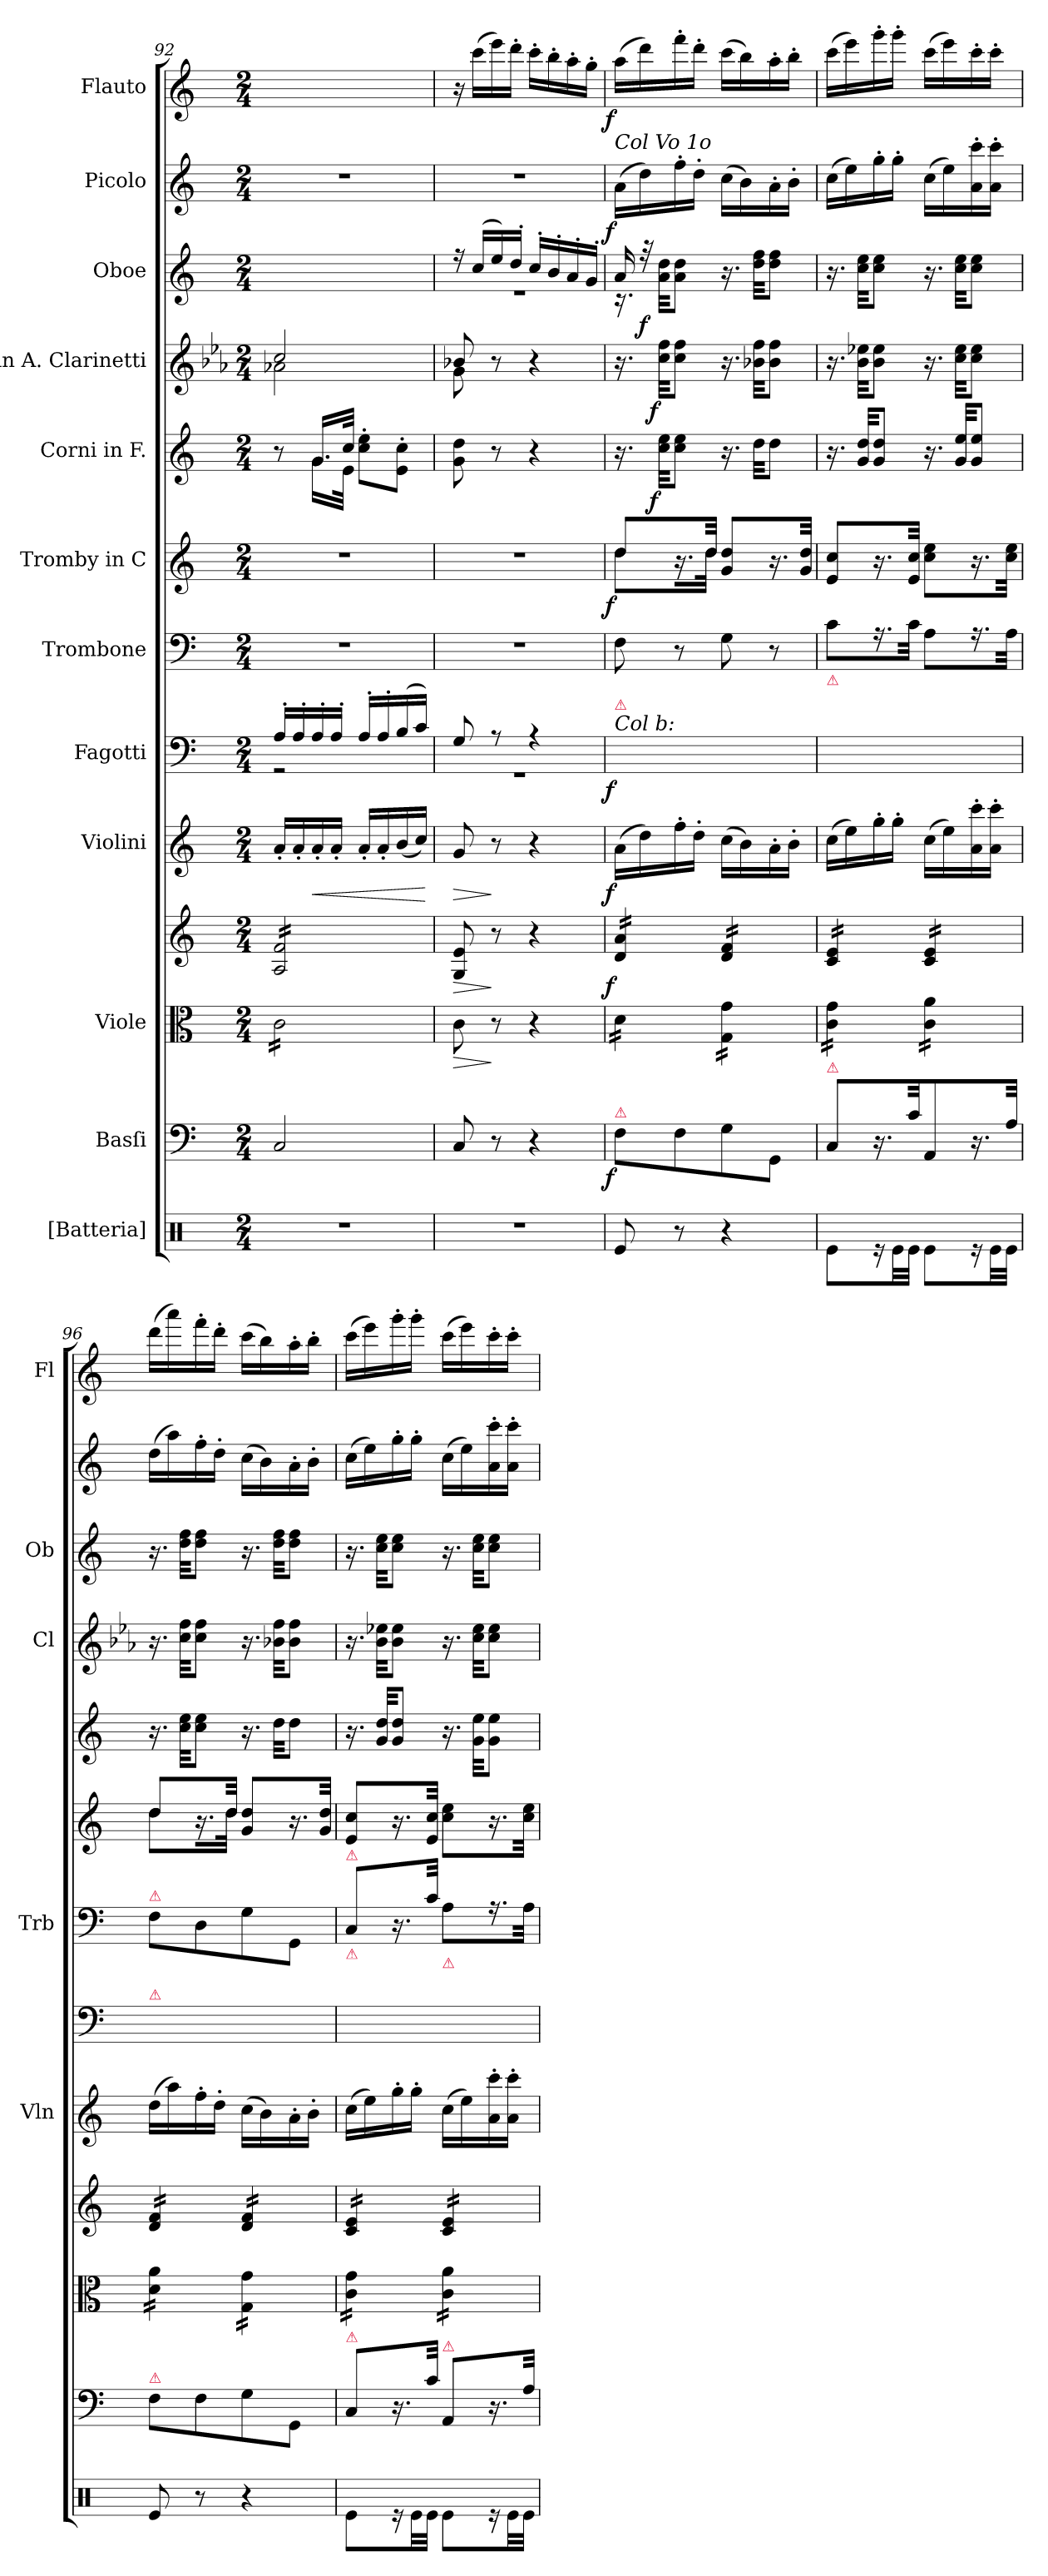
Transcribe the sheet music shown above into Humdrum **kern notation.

**kern	**kern	**dynam	**kern	**dynam	**kern	**dynam	**kern	**dynam	**kern	**dynam	**kern	**kern	**dynam	**kern	**dynam	**kern	**dynam	**kern	**dynam	**kern	**dynam	**kern	**dynam
*part13	*part12	*part12	*part11	*part11	*part10	*part10	*part9	*part9	*part8	*part8	*part7	*part6	*part6	*part5	*part5	*part4	*part4	*part3	*part3	*part2	*part2	*part1	*part1
*staff13	*staff12	*staff12	*staff11	*staff11	*staff10	*staff10	*staff9	*staff9	*staff8	*staff8	*staff7	*staff6	*staff6	*staff5	*staff5	*staff4	*staff4	*staff3	*staff3	*staff2	*staff2	*staff1	*staff1
*I"[Batteria]	*I"Basſi	*	*I"Viole	*	*	*	*I"Violini	*	*I"Fagotti	*	*I"Trombone	*I"Tromby in C	*	*I"Corni in F.	*	*I"in A. Clarinetti	*	*I"Oboe	*	*I"Picolo	*	*I"Flauto	*
*	*	*	*	*	*	*	*I'Vln	*	*	*	*I'Trb	*	*	*	*	*I'Cl	*	*I'Ob	*	*	*	*I'Fl	*
*clefX	*clefF4	*	*clefC3	*	*clefG2	*	*clefG2	*	*clefF4	*	*clefF4	*clefG2	*	*clefG2	*	*clefG2	*	*clefG2	*	*clefG2	*	*clefG2	*
*	*	*	*	*	*	*	*	*	*	*	*	*	*	*ITrd4c7	*	*ITrd2c3	*	*	*	*	*	*	*
*k[]	*k[]	*	*k[]	*	*k[]	*	*k[]	*	*k[]	*	*k[]	*k[]	*	*k[b-]	*	*k[]	*	*k[]	*	*k[]	*	*k[]	*
*M2/4	*M2/4	*	*M2/4	*	*M2/4	*	*M2/4	*	*M2/4	*	*M2/4	*M2/4	*	*M2/4	*	*M2/4	*	*M2/4	*	*M2/4	*	*M2/4	*
=92	=92	=92	=92	=92	=92	=92	=92	=92	=92	=92	=92	=92	=92	=92	=92	=92	=92	=92	=92	=92	=92	=92	=92
*	*	*	*	*	*	*	*	*	*^	*	*	*	*	*^	*	*^	*	*	*	*	*	*	*
*	*	*	*tremolo	*	*	*	*	*	*	*	*	*	*	*	*	*	*	*	*	*	*	*	*	*	*	*
*	*	*	*	*	*tremolo	*	*	*	*	*	*	*	*	*	*	*	*	*	*	*	*	*	*	*	*	*
2r	2C/	.	16c\LL	.	16A/ 16f/LL	.	16a'/LL	.	16A'/LL	2rGG	.	2r	2r	.	8r	8ryy	.	2a/	2fn\	.	2ryy	.	2r	.	2ryy	.
.	.	.	16c\	.	16A/ 16f/	.	16a'/	.	16A'/	.	.	.	.	.	.	.	.	.	.	.	.	.	.	.	.	.
!	!	!	!	!	!	!	!	!LO:HP:b	!	!	!	!	!	!	!	!	!	!	!	!	!	!	!	!	!	!
.	.	.	16c\	.	16A/ 16f/	.	16a'/	<	16A'/	.	.	.	.	.	16.c/LL	16.c\LL	.	.	.	.	.	.	.	.	.	.
.	.	.	16c\	.	16A/ 16f/	.	16a'/JJ	.	16A'/JJ	.	.	.	.	.	.	.	.	.	.	.	.	.	.	.	.	.
.	.	.	.	.	.	.	.	.	.	.	.	.	.	.	32f/JJk	32A\JJk	.	.	.	.	.	.	.	.	.	.
.	.	.	16c\	.	16A/ 16f/	.	16a'/LL	.	16A'/LL	.	.	.	.	.	8f'\ 8a'\L	4ryy	.	.	.	.	.	.	.	.	.	.
.	.	.	16c\	.	16A/ 16f/	.	16a'/	.	16A'/	.	.	.	.	.	.	.	.	.	.	.	.	.	.	.	.	.
.	.	.	16c\	.	16A/ 16f/	.	(<16b/	.	(>16B/	.	.	.	.	.	8A'\ 8f'\J	.	.	.	.	.	.	.	.	.	.	.
.	.	.	16c\JJ	.	16A/ 16f/JJ	.	16cc/JJ)	.	16c/JJ)	.	.	.	.	.	.	.	.	.	.	.	.	.	.	.	.	.
*	*	*	*	*	*Xtremolo	*	*	*	*	*	*	*	*	*	*	*	*	*	*	*	*	*	*	*	*	*
*	*	*	*Xtremolo	*	*	*	*	*	*	*	*	*	*	*	*	*	*	*	*	*	*	*	*	*	*	*
*	*	*	*	*	*	*	*	*	*	*	*	*	*	*	*v	*v	*	*	*	*	*	*	*	*	*	*
*	*	*	*	*	*	*	*	*	*v	*v	*	*	*	*	*	*	*v	*v	*	*	*	*	*	*	*
.	.	.	.	.	.	.	.	[	.	.	.	.	.	.	.	.	.	.	.	.	.	.	.
=93	=93	=93	=93	=93	=93	=93	=93	=93	=93	=93	=93	=93	=93	=93	=93	=93	=93	=93	=93	=93	=93	=93	=93
!	!	!	!	!LO:HP:b	!	!LO:HP:b	!	!LO:HP:b	!	!	!	!	!	!	!	!	!	!	!	!	!	!	!
*	*	*	*	*	*	*	*	*	*^	*	*	*	*	*	*	*^	*	*^	*	*	*	*	*
2r	8C/	.	8c\	>	8G/ 8e/	>	8g/	>	8G/	2rGG	.	2r	2r	.	8c\ 8g\	.	8gn/	8e\	.	16r	2re	.	2r	.	16r	.
.	.	.	.	.	.	.	.	.	.	.	.	.	.	.	.	.	.	.	.	(<16cc/LL	.	.	.	.	(>16ccc\LL	.
.	8r	.	8r	]	8r	]	8r	]	8r	.	.	.	.	.	8r	.	8r	8ryy	.	16ee/)	.	.	.	.	16eee\)	.
.	.	.	.	.	.	.	.	.	.	.	.	.	.	.	.	.	.	.	.	16dd'</JJ	.	.	.	.	16ddd'\JJ	.
.	4r	.	4r	.	4r	.	4r	.	4r	.	.	.	.	.	4r	.	4r	4ryy	.	16cc'</LL	.	.	.	.	16ccc'\LL	.
.	.	.	.	.	.	.	.	.	.	.	.	.	.	.	.	.	.	.	.	16b'</	.	.	.	.	16bb'\	.
.	.	.	.	.	.	.	.	.	.	.	.	.	.	.	.	.	.	.	.	16a'</	.	.	.	.	16aa'\	.
.	.	.	.	.	.	.	.	.	.	.	.	.	.	.	.	.	.	.	.	16g'</JJ	.	.	.	.	16gg'\JJ	.
*	*	*	*	*	*	*	*	*	*v	*v	*	*	*	*	*	*	*v	*v	*	*	*	*	*	*	*	*
=94	=94	=94	=94	=94	=94	=94	=94	=94	=94	=94	=94	=94	=94	=94	=94	=94	=94	=94	=94	=94	=94	=94	=94	=94
*	*	*	*	*	*	*	*	*	*	*	*	*^	*	*	*	*	*	*	*	*	*	*	*	*
!	!	!	!	!	!	!	!	!	!	!	!	!	!	!	!	!	!	!	!	!	!	!LO:TX:a:i:t=Col Vo 1o	!	!	!
!	!	!	!	!	!	!	!	!	!LO:TX:a:i:t=Col b&colon;	!	!	!	!	!	!	!	!	!	!	!	!	!	!	!	!
!	!	!	!	!	!	!	!	!	!LO:TX:a:color=crimson:t=⚠	!	!	!	!	!	!	!	!	!	!	!	!	!	!	!	!
!	!LO:TX:a:color=crimson:t=⚠	!	!	!	!	!	!	!	!	!	!	!	!	!	!	!	!	!	!	!	!	!	!	!	!
!	!	!LO:DY:b:rj	!	!	!	!LO:DY:b:rj	!	!LO:DY:b:rj	!	!LO:DY:b:rj	!	!	!	!LO:DY:b:rj	!	!	!	!	!	!	!	!	!LO:DY:b:rj	!	!LO:DY:b:rj
*	*	*	*tremolo	*	*	*	*	*	*	*	*	*	*	*	*	*	*	*	*	*	*	*	*	*	*
*	*	*	*	*	*tremolo	*	*	*	*	*	*	*	*	*	*	*	*	*	*	*	*	*	*	*	*
8Re/	8F\L	f	16d\LL	.	16d/ 16a/LL	f	(>16a\LL	f	8F\Lyy	f	8F\	8dd/L	8dd\L	f	16.r	.	16.r	.	16a/	16.r	.	(>16a\LL	f	(16aa\LL	f
!	!	!	!	!	!	!	!	!	!	!	!	!	!	!	!	!	!	!	!	!	!LO:DY:b	!	!	!	!
.	.	.	16d\	.	16d/ 16a/	.	16dd\)	.	.	.	.	.	.	.	.	.	.	.	32r	.	f	16dd\)	.	16ddd\)	.
!	!	!	!	!	!	!	!	!	!	!	!	!	!	!	!	!LO:DY:b:rj	!	!LO:DY:b:rj	!	!	!	!	!	!	!
.	.	.	.	.	.	.	.	.	.	.	.	.	.	.	32f\ 32a\KKL	f	32a\ 32dd\KKL	f	32a\ 32dd\KKL	32ryy	.	.	.	.	.
8r	8F\	.	16d\	.	16d/ 16a/	.	16ff'\	.	8F\yy	.	8r	16.r	16.ryy	.	8f\ 8a\J	.	8a\ 8dd\J	.	8a\ 8dd\J	8ryy	.	16ff'\	.	16fff'\	.
.	.	.	16d\JJ	.	16d/ 16a/JJ	.	16dd'\JJ	.	.	.	.	.	.	.	.	.	.	.	.	.	.	16dd'\JJ	.	16ddd'\JJ	.
.	.	.	.	.	.	.	.	.	.	.	.	32dd/Jkk	32dd\Jkk	.	.	.	.	.	.	.	.	.	.	.	.
4r	8G\	.	16G\ 16g\LL	.	16d/ 16f/LL	.	(>16cc\LL	.	8G\yy	.	8G\	8g/ 8dd/L	4ryy	.	16.r	.	16.r	.	16.r	4ryy	.	(>16cc\LL	.	(16ccc\LL	.
.	.	.	16G\ 16g\	.	16d/ 16f/	.	16b\)	.	.	.	.	.	.	.	.	.	.	.	.	.	.	16b\)	.	16bb\)	.
.	.	.	.	.	.	.	.	.	.	.	.	.	.	.	32g\KKL	.	32gn\ 32dd\KKL	.	32dd\ 32ff\KKL	.	.	.	.	.	.
.	8GG/J	.	16G\ 16g\	.	16d/ 16f/	.	16a'\	.	8GG/Jyy	.	8r	16.r	.	.	8g\J	.	8g\ 8dd\J	.	8dd\ 8ff\J	.	.	16a'\	.	16aa'\	.
.	.	.	16G\ 16g\JJ	.	16d/ 16f/JJ	.	16b'\JJ	.	.	.	.	.	.	.	.	.	.	.	.	.	.	16b'\JJ	.	16bb'\JJ	.
.	.	.	.	.	.	.	.	.	.	.	.	32g/ 32dd/Jkk	.	.	.	.	.	.	.	.	.	.	.	.	.
*	*	*	*	*	*	*	*	*	*	*	*	*v	*v	*	*	*	*	*	*v	*v	*	*	*	*	*
=95	=95	=95	=95	=95	=95	=95	=95	=95	=95	=95	=95	=95	=95	=95	=95	=95	=95	=95	=95	=95	=95	=95	=95
!	!	!	!	!	!	!	!	!	!LO:TX:a:color=crimson:t=⚠	!	!	!	!	!	!	!	!	!	!	!	!	!	!
!	!LO:TX:a:color=crimson:t=⚠	!	!	!	!	!	!	!	!	!	!	!	!	!	!	!	!	!	!	!	!	!	!
8Re\L	8C/L	.	16c\ 16g\LL	.	16c/ 16e/LL	.	(>16cc\LL	.	8C/Lyy	.	8c\L	8e/ 8cc/L	.	16.r	.	16.r	.	16.r	.	(>16cc\LL	.	(>16ccc\LL	.
.	.	.	16c\ 16g\	.	16c/ 16e/	.	16ee\)	.	.	.	.	.	.	.	.	.	.	.	.	16ee\)	.	16eee\)	.
.	.	.	.	.	.	.	.	.	.	.	.	.	.	32c/ 32g/KKL	.	32g\ 32ccn\KKL	.	32cc\ 32ee\KKL	.	.	.	.	.
16r	16.r	.	16c\ 16g\	.	16c/ 16e/	.	16gg'\	.	16.ryy	.	16.r	16.r	.	8c/ 8g/J	.	8g\ 8cc\J	.	8cc\ 8ee\J	.	16gg'\	.	16ggg'\	.
32Re\LL	.	.	16c\ 16g\JJ	.	16c/ 16e/JJ	.	16gg'\JJ	.	.	.	.	.	.	.	.	.	.	.	.	16gg'\JJ	.	16ggg'\JJ	.
32Re\JJJ	32c\KK	.	.	.	.	.	.	.	32c\KKyy	.	32c\Jkk	32e/ 32cc/Jkk	.	.	.	.	.	.	.	.	.	.	.
8Re\L	8AA/	.	16c\ 16a\LL	.	16c/ 16e/LL	.	(>16cc\LL	.	8AA/yy	.	8A\L	8cc\ 8ee\L	.	16.r	.	16.r	.	16.r	.	(>16cc\LL	.	(>16ccc\LL	.
.	.	.	16c\ 16a\	.	16c/ 16e/	.	16ee\)	.	.	.	.	.	.	.	.	.	.	.	.	16ee\)	.	16eee\)	.
.	.	.	.	.	.	.	.	.	.	.	.	.	.	32c/ 32a/KKL	.	32a\ 32cc\KKL	.	32cc\ 32ee\KKL	.	.	.	.	.
16r	16.r	.	16c\ 16a\	.	16c/ 16e/	.	16a'\ 16ccc'\	.	16.ryy	.	16.r	16.r	.	8c/ 8a/J	.	8a\ 8cc\J	.	8cc\ 8ee\J	.	16a'\ 16ccc'\	.	16ccc'\	.
32Re\LL	.	.	16c\ 16a\JJ	.	16c/ 16e/JJ	.	16a'\ 16ccc'\JJ	.	.	.	.	.	.	.	.	.	.	.	.	16a'\ 16ccc'\JJ	.	16ccc'\JJ	.
32Re\JJJ	32A\Jkk	.	.	.	.	.	.	.	32A\Jkkyy	.	32A\Jkk	32cc\ 32ee\Jkk	.	.	.	.	.	.	.	.	.	.	.
=96	=96	=96	=96	=96	=96	=96	=96	=96	=96	=96	=96	=96	=96	=96	=96	=96	=96	=96	=96	=96	=96	=96	=96
*	*	*	*	*	*	*	*	*	*	*	*	*^	*	*	*	*	*	*	*	*	*	*	*
!	!	!	!	!	!	!	!	!	!	!	!LO:TX:a:color=crimson:t=⚠	!	!	!	!	!	!	!	!	!	!	!	!	!
!	!	!	!	!	!	!	!	!	!LO:TX:a:color=crimson:t=⚠	!	!	!	!	!	!	!	!	!	!	!	!	!	!	!
!	!LO:TX:a:color=crimson:t=⚠	!	!	!	!	!	!	!	!	!	!	!	!	!	!	!	!	!	!	!	!	!	!	!
8Re/	8F\L	.	16d\ 16a\LL	.	16d/ 16f/LL	.	(>16dd\LL	.	8F\Lyy	.	8F\L	8dd/L	8dd\L	.	16.r	.	16.r	.	16.r	.	(>16dd\LL	.	(>16ddd\LL	.
.	.	.	16d\ 16a\	.	16d/ 16f/	.	16aa\)	.	.	.	.	.	.	.	.	.	.	.	.	.	16aa\)	.	16aaa\)	.
.	.	.	.	.	.	.	.	.	.	.	.	.	.	.	32f\ 32a\KKL	.	32a\ 32dd\KKL	.	32dd\ 32ff\KKL	.	.	.	.	.
8r	8F\	.	16d\ 16a\	.	16d/ 16f/	.	16ff'\	.	8F\yy	.	8D\	16.r	16.ryy	.	8f\ 8a\J	.	8a\ 8dd\J	.	8dd\ 8ff\J	.	16ff'\	.	16fff'\	.
.	.	.	16d\ 16a\JJ	.	16d/ 16f/JJ	.	16dd'\JJ	.	.	.	.	.	.	.	.	.	.	.	.	.	16dd'\JJ	.	16ddd'\JJ	.
.	.	.	.	.	.	.	.	.	.	.	.	32dd/Jkk	32dd\Jkk	.	.	.	.	.	.	.	.	.	.	.
4r	8G\	.	16G\ 16g\LL	.	16d/ 16f/LL	.	(>16cc\LL	.	8G\yy	.	8G\	8g/ 8dd/L	4ryy	.	16.r	.	16.r	.	16.r	.	(>16cc\LL	.	(>16ccc\LL	.
.	.	.	16G\ 16g\	.	16d/ 16f/	.	16b\)	.	.	.	.	.	.	.	.	.	.	.	.	.	16b\)	.	16bb\)	.
.	.	.	.	.	.	.	.	.	.	.	.	.	.	.	32g\KKL	.	32gn\ 32dd\KKL	.	32dd\ 32ff\KKL	.	.	.	.	.
.	8GG/J	.	16G\ 16g\	.	16d/ 16f/	.	16a'\	.	8GG/Jyy	.	8GG/J	16.r	.	.	8g\J	.	8g\ 8dd\J	.	8dd\ 8ff\J	.	16a'\	.	16aa'\	.
.	.	.	16G\ 16g\JJ	.	16d/ 16f/JJ	.	16b'\JJ	.	.	.	.	.	.	.	.	.	.	.	.	.	16b'\JJ	.	16bb'\JJ	.
.	.	.	.	.	.	.	.	.	.	.	.	32g/ 32dd/Jkk	.	.	.	.	.	.	.	.	.	.	.	.
*	*	*	*	*	*	*	*	*	*	*	*	*v	*v	*	*	*	*	*	*	*	*	*	*	*
=97	=97	=97	=97	=97	=97	=97	=97	=97	=97	=97	=97	=97	=97	=97	=97	=97	=97	=97	=97	=97	=97	=97	=97
!	!	!	!	!	!	!	!	!	!	!	!LO:TX:a:color=crimson:t=⚠	!	!	!	!	!	!	!	!	!	!	!	!
!	!	!	!	!	!	!	!	!	!LO:TX:a:color=crimson:t=⚠	!	!	!	!	!	!	!	!	!	!	!	!	!	!
!	!LO:TX:a:color=crimson:t=⚠	!	!	!	!	!	!	!	!	!	!	!	!	!	!	!	!	!	!	!	!	!	!
8Re\L	8C/L	.	16c\ 16g\LL	.	16c/ 16e/LL	.	(>16cc\LL	.	8C/Lyy	.	8C/L	8e/ 8cc/L	.	16.r	.	16.r	.	16.r	.	(>16cc\LL	.	(>16ccc\LL	.
.	.	.	16c\ 16g\	.	16c/ 16e/	.	16ee\)	.	.	.	.	.	.	.	.	.	.	.	.	16ee\)	.	16eee\)	.
.	.	.	.	.	.	.	.	.	.	.	.	.	.	32c/ 32g/KKL	.	32g\ 32ccn\KKL	.	32cc\ 32ee\KKL	.	.	.	.	.
16r	16.r	.	16c\ 16g\	.	16c/ 16e/	.	16gg'\	.	16.ryy	.	16.r	16.r	.	8c/ 8g/J	.	8g\ 8cc\J	.	8cc\ 8ee\J	.	16gg'\	.	16ggg'\	.
32Re\LL	.	.	16c\ 16g\JJ	.	16c/ 16e/JJ	.	16gg'\JJ	.	.	.	.	.	.	.	.	.	.	.	.	16gg'\JJ	.	16ggg'\JJ	.
32Re\JJJ	32c\Jkk	.	.	.	.	.	.	.	32c\Jkkyy	.	32c\Jkk	32e/ 32cc/Jkk	.	.	.	.	.	.	.	.	.	.	.
!	!	!	!	!	!	!	!	!	!LO:TX:a:color=crimson:t=⚠	!	!	!	!	!	!	!	!	!	!	!	!	!	!
!	!LO:TX:a:color=crimson:t=⚠	!	!	!	!	!	!	!	!	!	!	!	!	!	!	!	!	!	!	!	!	!	!
8Re\L	8AA/L	.	16c\ 16a\LL	.	16c/ 16e/LL	.	(>16cc\LL	.	8AA/Lyy	.	8A\L	8cc\ 8ee\L	.	16.r	.	16.r	.	16.r	.	(16cc\LL	.	(>16ccc\LL	.
.	.	.	16c\ 16a\	.	16c/ 16e/	.	16ee\)	.	.	.	.	.	.	.	.	.	.	.	.	16ee\)	.	16eee\)	.
.	.	.	.	.	.	.	.	.	.	.	.	.	.	32c\ 32a\KKL	.	32a\ 32cc\KKL	.	32cc\ 32ee\KKL	.	.	.	.	.
16r	16.r	.	16c\ 16a\	.	16c/ 16e/	.	16a'\ 16ccc'\	.	16.ryy	.	16.r	16.r	.	8c\ 8a\J	.	8a\ 8cc\J	.	8cc\ 8ee\J	.	16a'\ 16ccc'\	.	16ccc'\	.
32Re\LL	.	.	16c\ 16a\JJ	.	16c/ 16e/JJ	.	16a'\ 16ccc'\JJ	.	.	.	.	.	.	.	.	.	.	.	.	16a'\ 16ccc'\JJ	.	16ccc'\JJ	.
*	*	*	*	*	*Xtremolo	*	*	*	*	*	*	*	*	*	*	*	*	*	*	*	*	*	*
*	*	*	*Xtremolo	*	*	*	*	*	*	*	*	*	*	*	*	*	*	*	*	*	*	*	*
32Re\JJJ	32A\Jkk	.	.	.	.	.	.	.	32A\Jkkyy	.	32A\Jkk	32cc\ 32ee\Jkk	.	.	.	.	.	.	.	.	.	.	.
=	=	=	=	=	=	=	=	=	=	=	=	=	=	=	=	=	=	=	=	=	=	=	=
*-	*-	*-	*-	*-	*-	*-	*-	*-	*-	*-	*-	*-	*-	*-	*-	*-	*-	*-	*-	*-	*-	*-	*-
